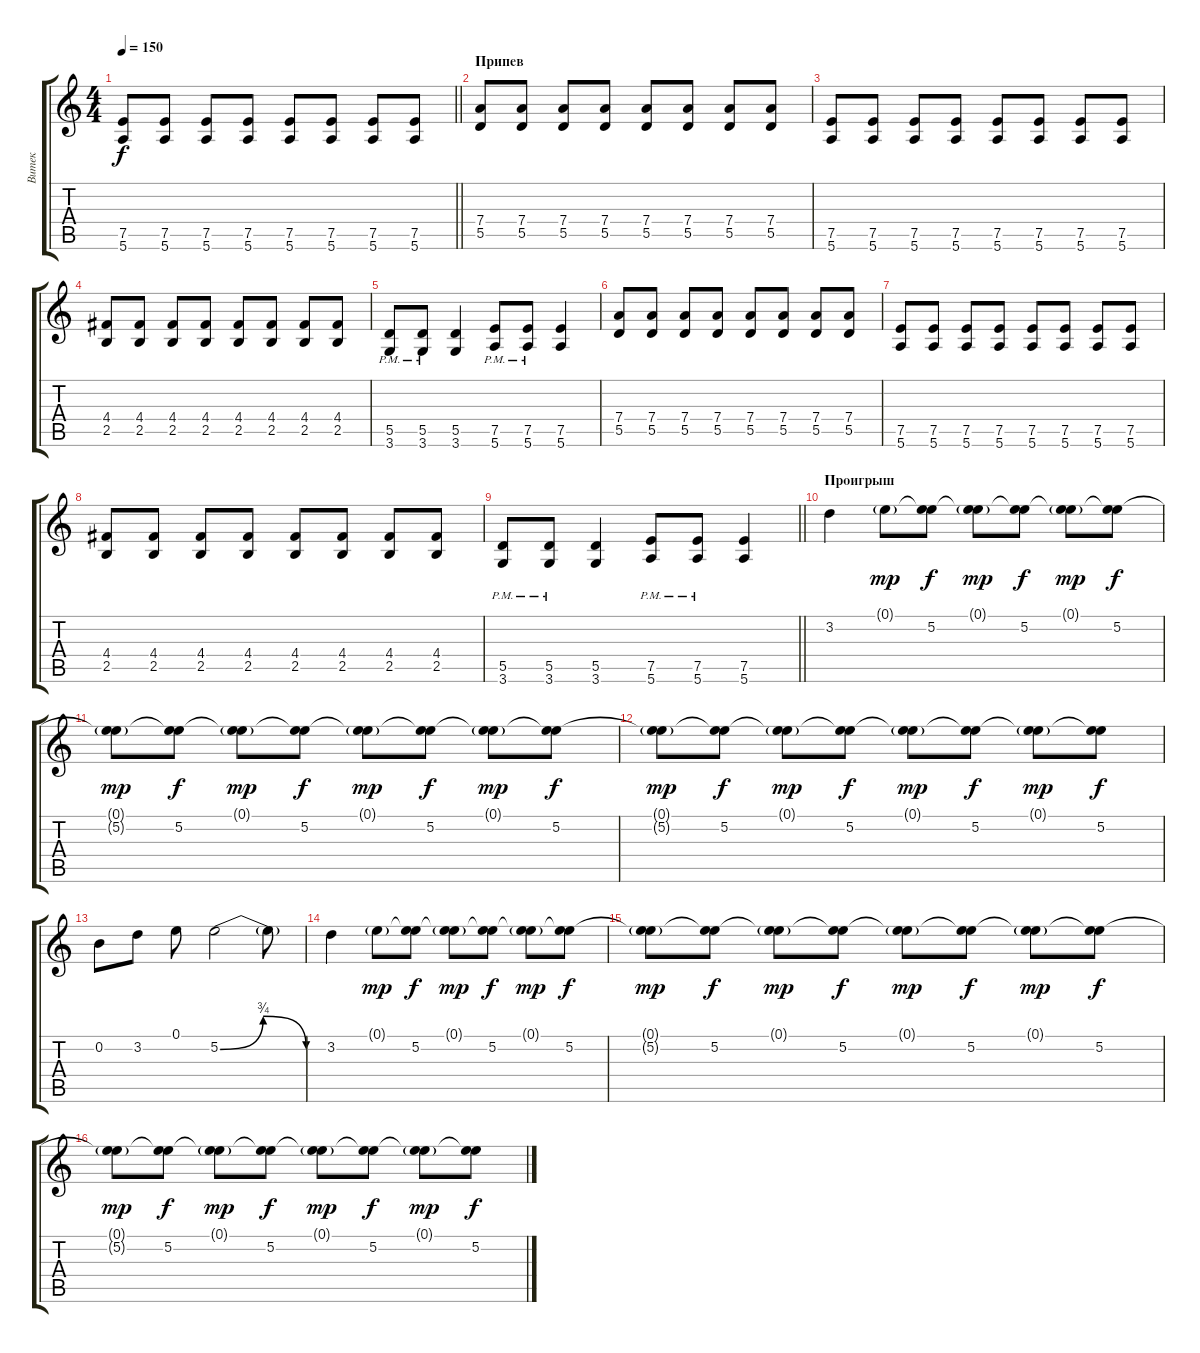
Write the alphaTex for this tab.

\track ("Витек" "Витек") {instrument distortionguitar}
\staff {score tabs}
\tuning (E4 B3 G3 D3 A2 E2) {hide}
\ts (4 4)
\tempo 150
\clef g2
\barLineRight lightlight
\ks c
(7.5 5.6).8{dy f} (7.5 5.6).8 (7.5 5.6).8 (7.5 5.6).8 (7.5 5.6).8 (7.5 5.6).8 (7.5 5.6).8 (7.5 5.6).8 |
\section ("" "Припев")
(7.4 5.5).8 (7.4 5.5).8 (7.4 5.5).8 (7.4 5.5).8 (7.4 5.5).8 (7.4 5.5).8 (7.4 5.5).8 (7.4 5.5).8 |
(7.5 5.6).8 (7.5 5.6).8 (7.5 5.6).8 (7.5 5.6).8 (7.5 5.6).8 (7.5 5.6).8 (7.5 5.6).8 (7.5 5.6).8 |
(4.4 2.5).8 (4.4 2.5).8 (4.4 2.5).8 (4.4 2.5).8 (4.4 2.5).8 (4.4 2.5).8 (4.4 2.5).8 (4.4 2.5).8 |
(5.5{pm} 3.6{pm}).8 (5.5{pm} 3.6{pm}).8 (5.5 3.6).4 (7.5{pm} 5.6{pm}).8 (7.5{pm} 5.6{pm}).8 (7.5 5.6).4 |
(7.4 5.5).8 (7.4 5.5).8 (7.4 5.5).8 (7.4 5.5).8 (7.4 5.5).8 (7.4 5.5).8 (7.4 5.5).8 (7.4 5.5).8 |
(7.5 5.6).8 (7.5 5.6).8 (7.5 5.6).8 (7.5 5.6).8 (7.5 5.6).8 (7.5 5.6).8 (7.5 5.6).8 (7.5 5.6).8 |
(4.4 2.5).8 (4.4 2.5).8 (4.4 2.5).8 (4.4 2.5).8 (4.4 2.5).8 (4.4 2.5).8 (4.4 2.5).8 (4.4 2.5).8 |
\barLineRight lightlight
(5.5{pm} 3.6{pm}).8 (5.5{pm} 3.6{pm}).8 (5.5 3.6).4 (7.5{pm} 5.6{pm}).8 (7.5{pm} 5.6{pm}).8 (7.5 5.6).4 |
\section ("" "Проигрыш")
3.2.4 0.1{g}.8{dy mp} (0.1{t} 5.2).8{dy f} (0.1{g} 5.2{t}).8{dy mp} (0.1{t} 5.2).8{dy f} (0.1{g} 5.2{t}).8{dy mp} (0.1{t} 5.2).8{dy f} |
(0.1{g} 5.2{t}).8{dy mp} (0.1{t} 5.2).8{dy f} (0.1{g} 5.2{t}).8{dy mp} (0.1{t} 5.2).8{dy f} (0.1{g} 5.2{t}).8{dy mp} (0.1{t} 5.2).8{dy f} (0.1{g} 5.2{t}).8{dy mp} (0.1{t} 5.2).8{dy f} |
(0.1{g} 5.2{t}).8{dy mp} (0.1{t} 5.2).8{dy f} (0.1{g} 5.2{t}).8{dy mp} (0.1{t} 5.2).8{dy f} (0.1{g} 5.2{t}).8{dy mp} (0.1{t} 5.2).8{dy f} (0.1{g} 5.2{t}).8{dy mp} (0.1{t} 5.2).8{dy f} |
0.2.8 3.2.8 0.1.8 5.2{be (bendrelease 0 0 15 3 45 3 60 0)}.2 5.2{t}.8 |
3.2.4 0.1{g}.8{dy mp} (0.1{t} 5.2).8{dy f} (0.1{g} 5.2{t}).8{dy mp} (0.1{t} 5.2).8{dy f} (0.1{g} 5.2{t}).8{dy mp} (0.1{t} 5.2).8{dy f} |
(0.1{g} 5.2{t}).8{dy mp} (0.1{t} 5.2).8{dy f} (0.1{g} 5.2{t}).8{dy mp} (0.1{t} 5.2).8{dy f} (0.1{g} 5.2{t}).8{dy mp} (0.1{t} 5.2).8{dy f} (0.1{g} 5.2{t}).8{dy mp} (0.1{t} 5.2).8{dy f} |
(0.1{g} 5.2{t}).8{dy mp} (0.1{t} 5.2).8{dy f} (0.1{g} 5.2{t}).8{dy mp} (0.1{t} 5.2).8{dy f} (0.1{g} 5.2{t}).8{dy mp} (0.1{t} 5.2).8{dy f} (0.1{g} 5.2{t}).8{dy mp} (0.1{t} 5.2).8{dy f}
